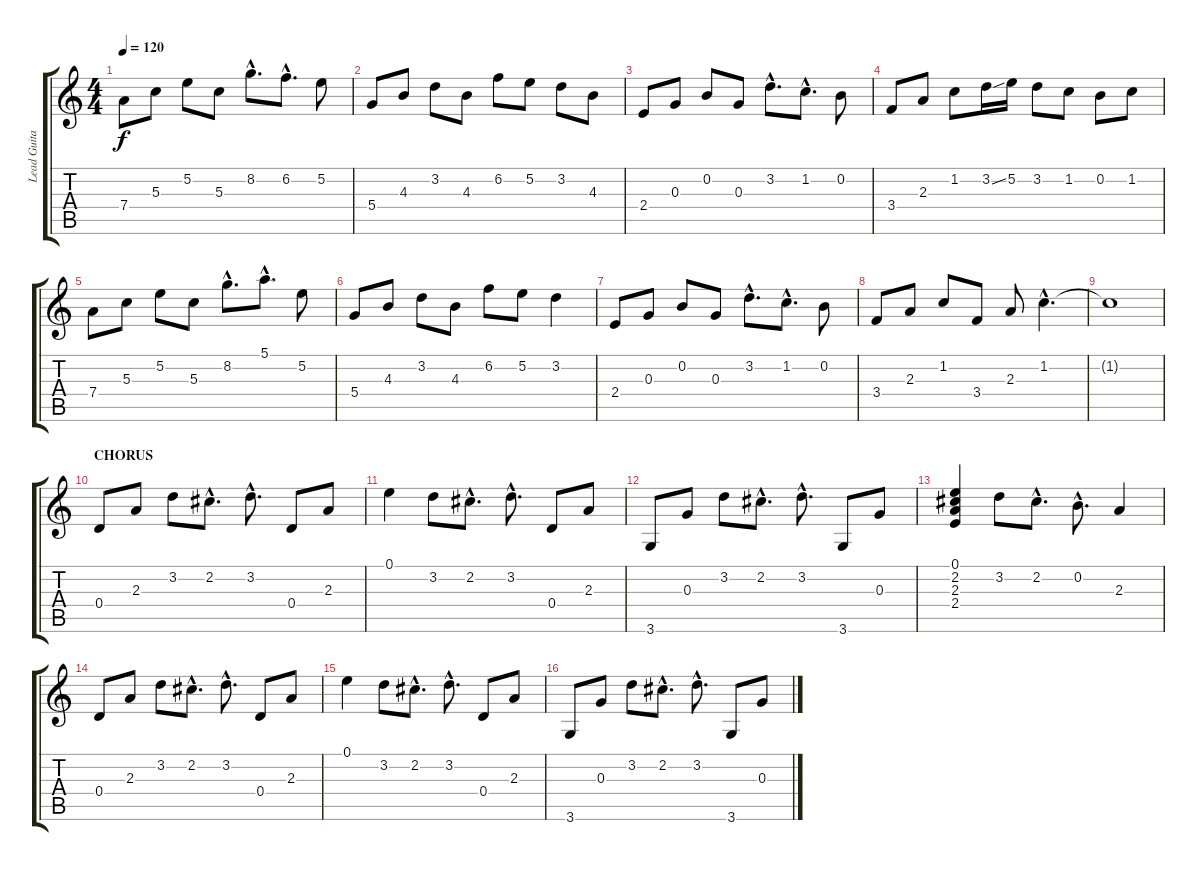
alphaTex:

\track ("Lead Guitar" "Lead Guita") {instrument acousticguitarsteel}
\staff {score tabs}
\tuning (E4 B3 G3 D3 A2 E2) {hide}
\ts (4 4)
\tempo 120
\clef g2
\ks c
7.4.8{dy f} 5.3.8 5.2.8 5.3.8 8.2{hac}.8{d} 6.2{hac}.8{d} 5.2.8 |
5.4.8 4.3.8 3.2.8 4.3.8 6.2.8 5.2.8 3.2.8 4.3.8 |
2.4.8 0.3.8 0.2.8 0.3.8 3.2{hac}.8{d} 1.2{hac}.8{d} 0.2.8 |
3.4.8 2.3.8 1.2.8 3.2{ss}.16 5.2.16 3.2.8 1.2.8 0.2.8 1.2.8 |
7.4.8 5.3.8 5.2.8 5.3.8 8.2{hac}.8{d} 5.1{hac}.8{d} 5.2.8 |
5.4.8 4.3.8 3.2.8 4.3.8 6.2.8 5.2.8 3.2.4 |
2.4.8 0.3.8 0.2.8 0.3.8 3.2{hac}.8{d} 1.2{hac}.8{d} 0.2.8 |
3.4.8 2.3.8 1.2.8 3.4.8 2.3.8 1.2{hac}.4{d} |
1.2{t}.1 |
\section ("" "CHORUS")
0.4.8 2.3.8 3.2.8 2.2{hac}.8{d} 3.2{hac}.8{d} 0.4.8 2.3.8 |
0.1.4 3.2.8 2.2{hac}.8{d} 3.2{hac}.8{d} 0.4.8 2.3.8 |
3.6.8 0.3.8 3.2.8 2.2{hac}.8{d} 3.2{hac}.8{d} 3.6.8 0.3.8 |
(0.1 2.2 2.3 2.4).4 3.2.8 2.2{hac}.8{d} 0.2{hac}.8{d} 2.3.4 |
0.4.8 2.3.8 3.2.8 2.2{hac}.8{d} 3.2{hac}.8{d} 0.4.8 2.3.8 |
0.1.4 3.2.8 2.2{hac}.8{d} 3.2{hac}.8{d} 0.4.8 2.3.8 |
3.6.8 0.3.8 3.2.8 2.2{hac}.8{d} 3.2{hac}.8{d} 3.6.8 0.3.8
